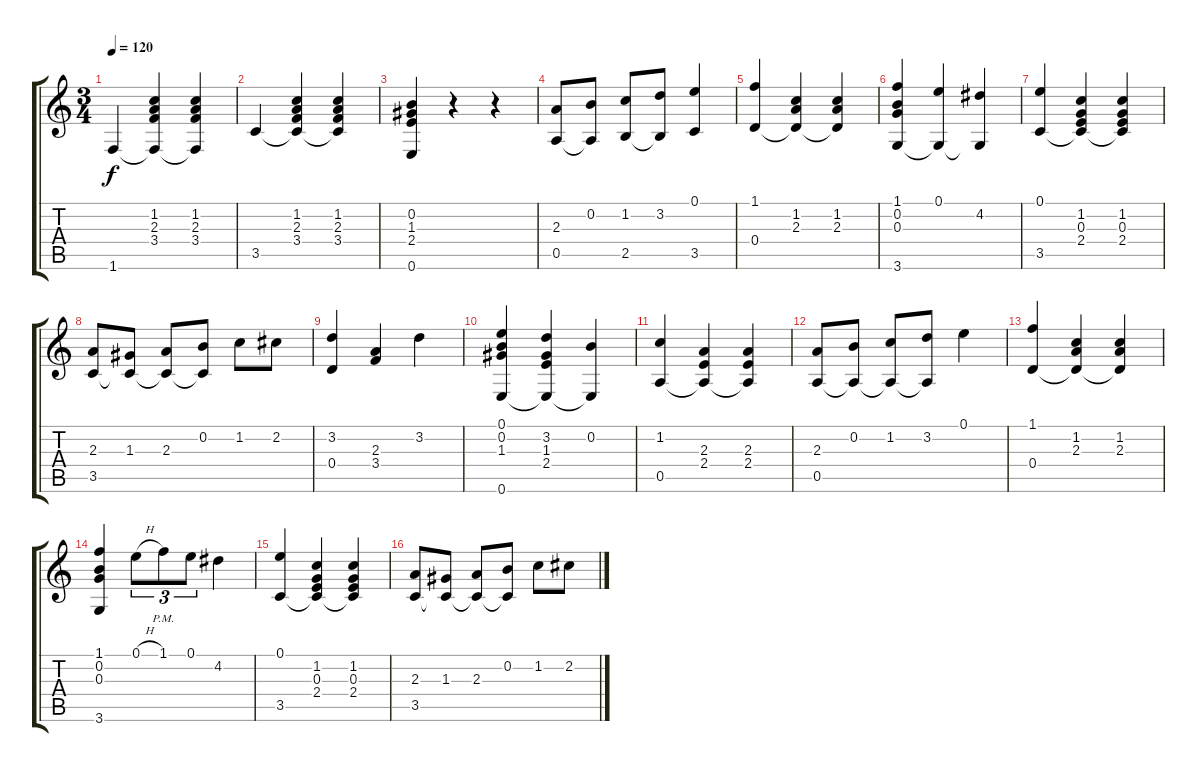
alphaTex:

\track "" {instrument acousticguitarsteel}
\staff {score tabs}
\tuning (E4 B3 G3 D3 A2 E2) {hide}
\ts (3 4)
\tempo 120
\clef g2
\ks c
1.6.4{dy f} (1.2 2.3 3.4 1.6{t}).4 (1.2 2.3 3.4 1.6{t}).4 |
3.5.4 (1.2 2.3 3.4 3.5{t}).4 (1.2 2.3 3.4 3.5{t}).4 |
(0.2 1.3 2.4 0.6).4 r.4 r.4 |
(2.3 0.5).8 (0.2 0.5{t}).8 (1.2 2.5).8 (3.2 2.5{t}).8 (0.1 3.5).4 |
(1.1 0.4).4 (1.2 2.3 0.4{t}).4 (1.2 2.3 0.4{t}).4 |
(1.1 0.2 0.3 3.6).4 (0.1 3.6{t}).4 (4.2 3.6{t}).4 |
(0.1 3.5).4 (1.2 0.3 2.4 3.5{t}).4 (1.2 0.3 2.4 3.5{t}).4 |
(2.3 3.5).8 (1.3 3.5{t}).8 (2.3 3.5{t}).8 (0.2 3.5{t}).8 1.2.8 2.2.8 |
(3.2 0.4).4 (2.3 3.4).4 3.2.4 |
(0.1 0.2 1.3 0.6).4 (3.2 1.3 2.4 0.6{t}).4 (0.2 0.6{t}).4 |
(1.2 0.5).4 (2.3 2.4 0.5{t}).4 (2.3 2.4 0.5{t}).4 |
(2.3 0.5).8 (0.2 0.5{t}).8 (1.2 0.5{t}).8 (3.2 0.5{t}).8 0.1.4 |
(1.1 0.4).4 (1.2 2.3 0.4{t}).4 (1.2 2.3 0.4{t}).4 |
(1.1 0.2 0.3 3.6).4 0.1{h}.8{tu (3 2)} 1.1{pm}.8{tu (3 2)} 0.1.8{tu (3 2)} 4.2.4 |
(0.1 3.5).4 (1.2 0.3 2.4 3.5{t}).4 (1.2 0.3 2.4 3.5{t}).4 |
(2.3 3.5).8 (1.3 3.5{t}).8 (2.3 3.5{t}).8 (0.2 3.5{t}).8 1.2.8 2.2.8
